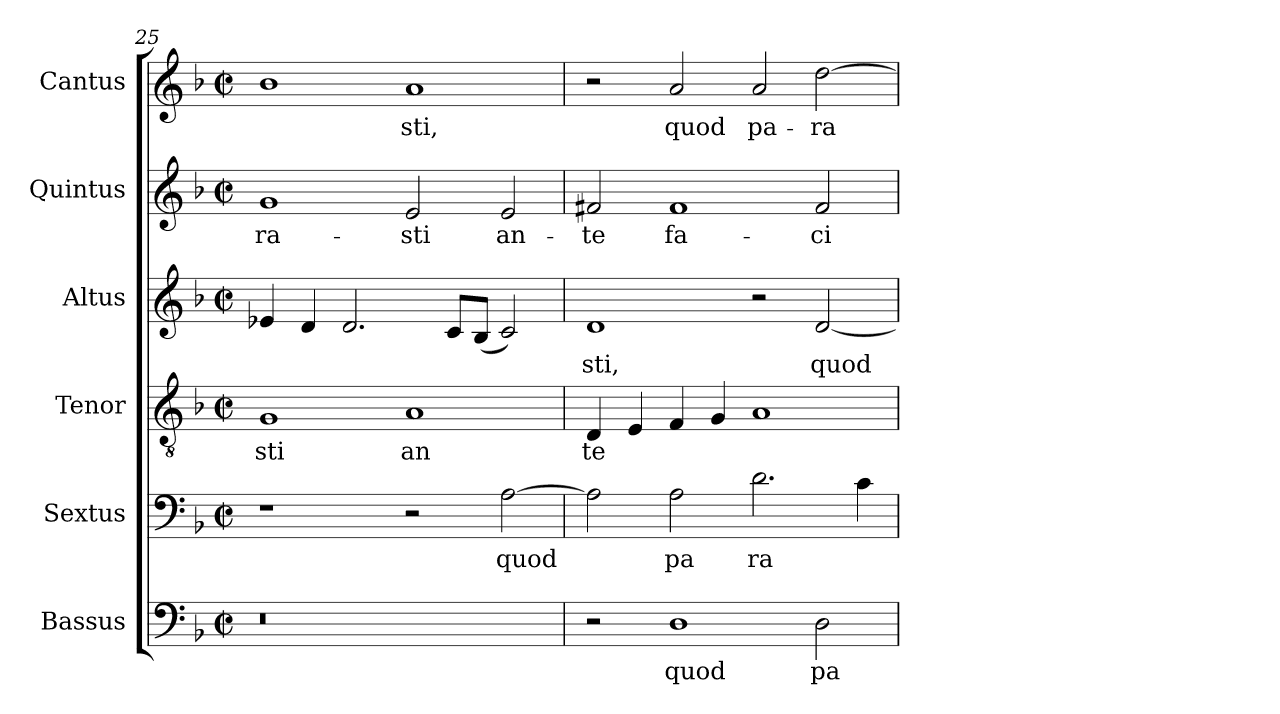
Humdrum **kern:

**kern	**text	**kern	**text	**kern	**text	**kern	**text	**kern	**text	**kern	**text
*part6	*part6	*part5	*part5	*part4	*part4	*part3	*part3	*part2	*part2	*part1	*part1
*staff6	*staff6	*staff5	*staff5	*staff4	*staff4	*staff3	*staff3	*staff2	*staff2	*staff1	*staff1
*I"Bassus	*	*I"Sextus	*	*I"Tenor	*	*I"Altus	*	*I"Quintus	*	*I"Cantus	*
*clefF4	*	*clefF4	*	*clefGv2	*	*clefG2	*	*clefG2	*	*clefG2	*
*k[b-]	*	*k[b-]	*	*k[b-]	*	*k[b-]	*	*k[b-]	*	*k[b-]	*
*F:	*	*F:	*	*F:	*	*F:	*	*F:	*	*F:	*
*M2/2	*	*M2/2	*	*M2/2	*	*M2/2	*	*M2/2	*	*M2/2	*
*met(c|)	*	*met(c|)	*	*met(c|)	*	*met(c|)	*	*met(c|)	*	*met(c|)	*
=25	=25	=25	=25	=25	=25	=25	=25	=25	=25	=25	=25
!	!	!	!	!	!LO:LY:b:cj	!	!	!	!LO:LY:b:cj	!	!
0r	.	1r	.	1G	sti	4e-X/	.	1g	-ra-	1b-	.
.	.	.	.	.	.	4d/	.	.	.	.	.
.	.	.	.	.	.	2.d/	.	.	.	.	.
!	!	!	!	!	!LO:LY:b:cj	!	!	!	!LO:LY:b:cj	!	!LO:LY:b:cj
.	.	2r	.	1A	an	.	.	2e/	-sti	1a	-sti,
.	.	.	.	.	.	8c/L	.	.	.	.	.
.	.	.	.	.	.	(>8B-/J	.	.	.	.	.
!	!	!	!LO:LY:b	!	!	!	!	!	!LO:LY:b:cj	!	!
.	.	[>2A\	quod	.	.	2c/)	.	2e/	an-	.	.
=26	=26	=26	=26	=26	=26	=26	=26	=26	=26	=26	=26
!	!	!	!	!	!LO:LY:b:cj	!	!LO:LY:b:cj	!	!LO:LY:b:cj	!	!
2r	.	2A\]	.	4D/	te	1d	-sti,	2f#X/	-te	2r	.
.	.	.	.	4E/	.	.	.	.	.	.	.
!	!LO:LY:b:cj	!	!LO:LY:b:cj	!	!	!	!	!	!LO:LY:b:cj	!	!LO:LY:b:cj
1D	quod	2A\	pa	4F/	.	.	.	1f#	fa-	2a/	quod
.	.	.	.	4G/	.	.	.	.	.	.	.
!	!	!	!LO:LY:b:cj	!	!	!	!	!	!	!	!LO:LY:b:cj
.	.	2.d\	ra	1A	.	2r	.	.	.	2a/	pa-
!	!LO:LY:b:cj	!	!	!	!	!	!LO:LY:b	!	!LO:LY:b:cj	!	!LO:LY:b:cj
2D\	pa	.	.	.	.	[>2d/	quod	2f#/	-ci-	[>2dd\	-ra-
.	.	4c\	.	.	.	.	.	.	.	.	.
=	=	=	=	=	=	=	=	=	=	=	=
*-	*-	*-	*-	*-	*-	*-	*-	*-	*-	*-	*-
